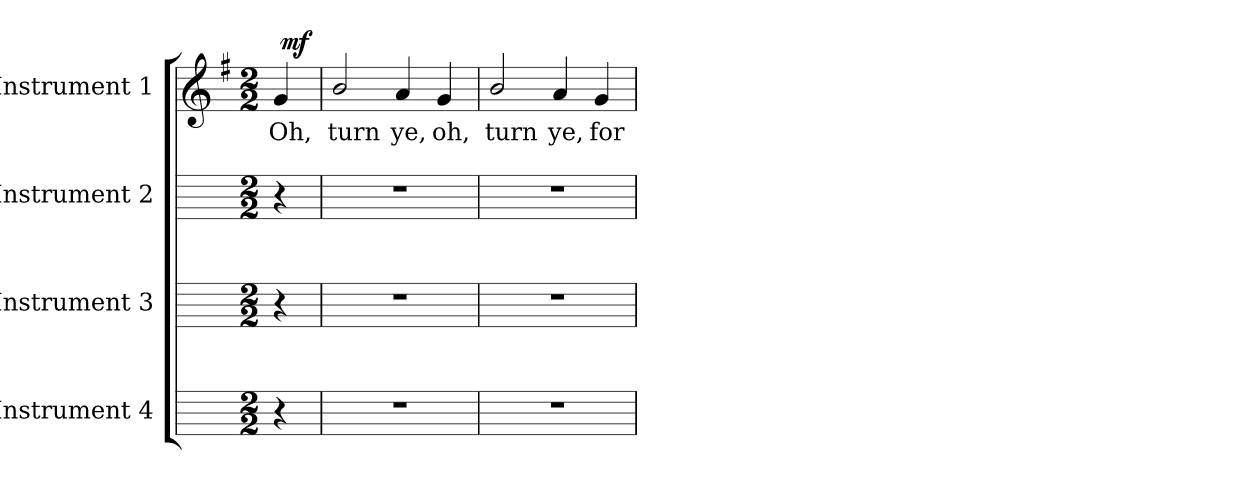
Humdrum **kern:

**kern	**kern	**kern	**kern	**text	**dynam
*part4	*part3	*part2	*part1	*part1	*part1
*staff4	*staff3	*staff2	*staff1	*staff1	*staff1
*I"Instrument 4	*I"Instrument 3	*I"Instrument 2	*I"Instrument 1	*	*
!!LO:PB:g=z
*stria5	*stria5	*stria5	*stria5	*	*
*	*	*	*clefG2	*	*
*	*ITrd-3c-5	*ITrd-3c-5	*ITrd-3c-5	*	*
*k[]	*k[b-]	*k[b-]	*k[]	*	*
*C:	*F:	*F:	*C:	*	*
*M2/2	*M2/2	*M2/2	*M2/2	*	*
=1	=1	=1	=1	=1	=1
!	!	!	!	!LO:LY:b	!
*	*	*	*^	*	*
4r	4r	4r	4cc/	64ryy	Oh,	.
!	!	!	!	!	!	!LO:DY:b
.	.	.	.	8...ryy	.	mf
=2	=2	=2	=2	=2	=2	=2
!	!	!	!	!	!LO:LY:b	!
*	*	*	*v	*v	*	*
1r	1r	1r	2ee/	turn	.
!	!	!	!	!LO:LY:b	!
.	.	.	4dd/	ye,	.
!	!	!	!	!LO:LY:b	!
.	.	.	4cc/	oh,	.
=3	=3	=3	=3	=3	=3
!	!	!	!	!LO:LY:b	!
1r	1r	1r	2ee/	turn	.
!	!	!	!	!LO:LY:b	!
.	.	.	4dd/	ye,	.
!	!	!	!	!LO:LY:b	!
.	.	.	4cc/	for	.
=	=	=	=	=	=
*-	*-	*-	*-	*-	*-
